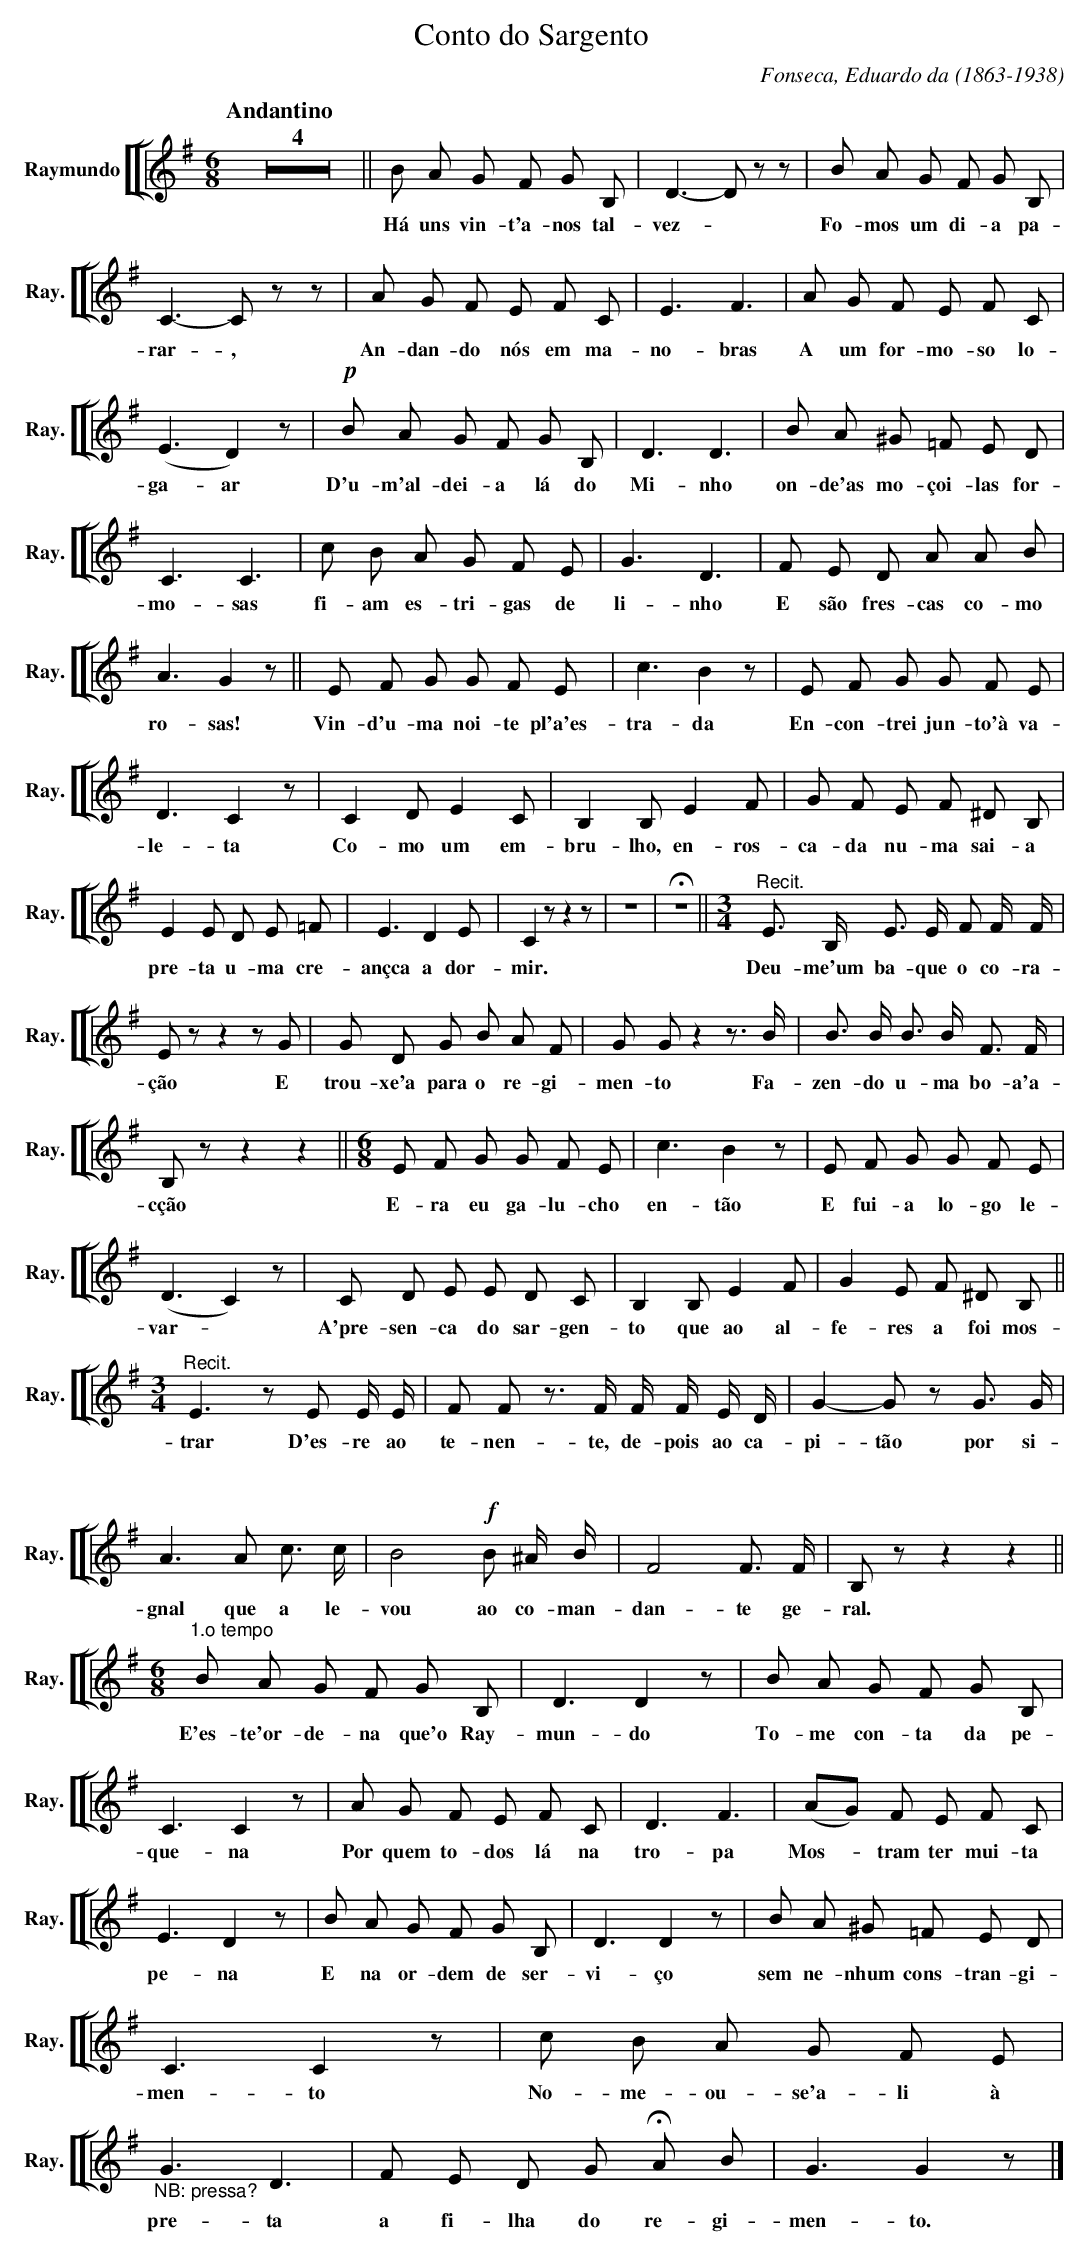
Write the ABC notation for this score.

X:1
T:Conto do Sargento
C:Fonseca, Eduardo da (1863-1938)
M:6/8
L:1/8
K:G
V: 11 clef=treble name="Raymundo" sname="Ray."
%%staves [[ 11 ]]
   [Q:"Andantino"] Z4 || B A G F G B, | D3-Dzz|  B A G F G B, | C3-Czz| \
w: H\'a uns vin-t'a-nos tal-vez-~ Fo-mos um di-a pa-rar-,
   A G F E F C | E3F3 | \
w: An-dan-do n\'os em ma-no-bras
   A G F E F C | (E3D2)z | \
w: A um for-mo-so lo-ga-ar
   !p!B A G F G B, | D3 D3 | \
w: D'u-m'al-dei-a l\'a do Mi-nho
   B A ^G =F E D |  C3 C3 | \
w: on-de'as mo-\ccoi-las for-mo-sas
   c B A G F E | G3 D3 | \
w: fi-am es-tri-gas de li-nho
   F E D A A B |A3 G2z|| \
w: E s\~ao fres-cas co-mo ro-sas!
   E F G G F E| c3 B2z| \
w: Vin-d'u-ma noi-te pl'a'es-tra-da
   E F G G F E| D3 C2z| \
w: En-con-trei jun-to'\`a va-le-ta
   C2DE2C | B,2B,E2F | G F E F ^D B, | E2E \
w: Co-mo um em-bru-lho, en-ros-ca-da nu-ma sai-a pre-ta
   D E =F | E3D2E|C2zz2z| z6| !fermata!z6 || \
w: u-ma cre-an\ccca a dor-mir.
   [M:3/4]"^Recit." E> B, E> E F F/ F/ | Ez z2 \
w: Deu-me'um ba-que o co-ra-\cc\~ao
    zG | G D G B A F | G G z2  \
w: E trou-xe'a para o re-gi-men-to
   z>B | B> B B> B F> F | B,z z2 z2 || \
w: Fa-zen-do u-ma bo-a'a-c\cc\~ao
   [M:6/8] E F G G F E | c3B2z| \
w: E-ra eu ga-lu-cho en-t\~ao
   E F G G F E | (D3C2)z| \
w: E fui-a lo-go le-var-~
   C D E E D C | B,2B, E2F| G2 E F ^D B, || [M:3/4]"^Recit." E3z\
w: A'pre-sen-ca do sar-gen-to que ao al-fe-res a foi mos-trar
   E E/ E/ | F F z>F F/ F/ E/ D/ | G2-Gz \
w: D'es-re ao te-nen-te, de-pois ao ca-pi-t\~ao
   G> G | A3 A c> c | B4 !f! B ^A/ B/ | F4 F> F | B,z z2 z2 || \
w: por si-gnal que a le-vou ao co-man-dan-te ge-ral.
   [M:6/8]"^1.o tempo" B A G F G B, | D3 D2 z | \
w: E'es-te'or-de-na que'o Ray-mun-do
   B A G F G B, | C3C2z | \
w: To-me con-ta da pe-que-na
   A G F E F C | D3 F3 | \
w: Por quem to-dos l\'a na tro-pa
   (AG) F E F C | E3 D2z | \
w: Mos--tram ter mui-ta pe-na
   B A G F G B, | D3 D2z | \
w: E na or-dem de ser-vi-\cco
   B A ^G =F E D | C3C2z | \
w: sem ne-nhum cons-tran-gi-men-to
   c B A G F E | "_NB: pressa?" G3 D3 | \
w: No-me-ou-se'a-li \`a pre-ta
   F E D G !fermata!A B | G3G2z |]
w: a fi-lha do re-gi-men-to.
